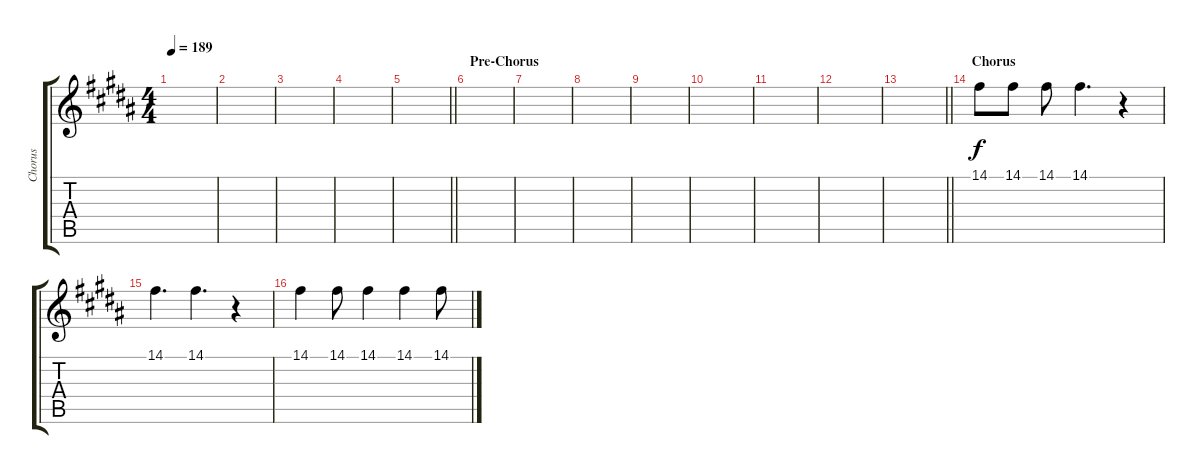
\track ("Chorus" "Chorus") {instrument oboe}
\staff {score tabs}
\tuning (E4 B3 G3 D3 A2 E2) {hide}
\ts (4 4)
\tempo 189
\clef g2
\ks b
|
|
|
|
\barLineRight lightlight
|
\section ("" "Pre-Chorus")
|
|
|
|
|
|
|
\barLineRight lightlight
|
\section ("" "Chorus")
14.1.8 14.1.8 14.1.8 14.1.4{d} r.4 |
14.1.4{d} 14.1.4{d} r.4 |
14.1.4 14.1.8 14.1.4 14.1.4 14.1.8
